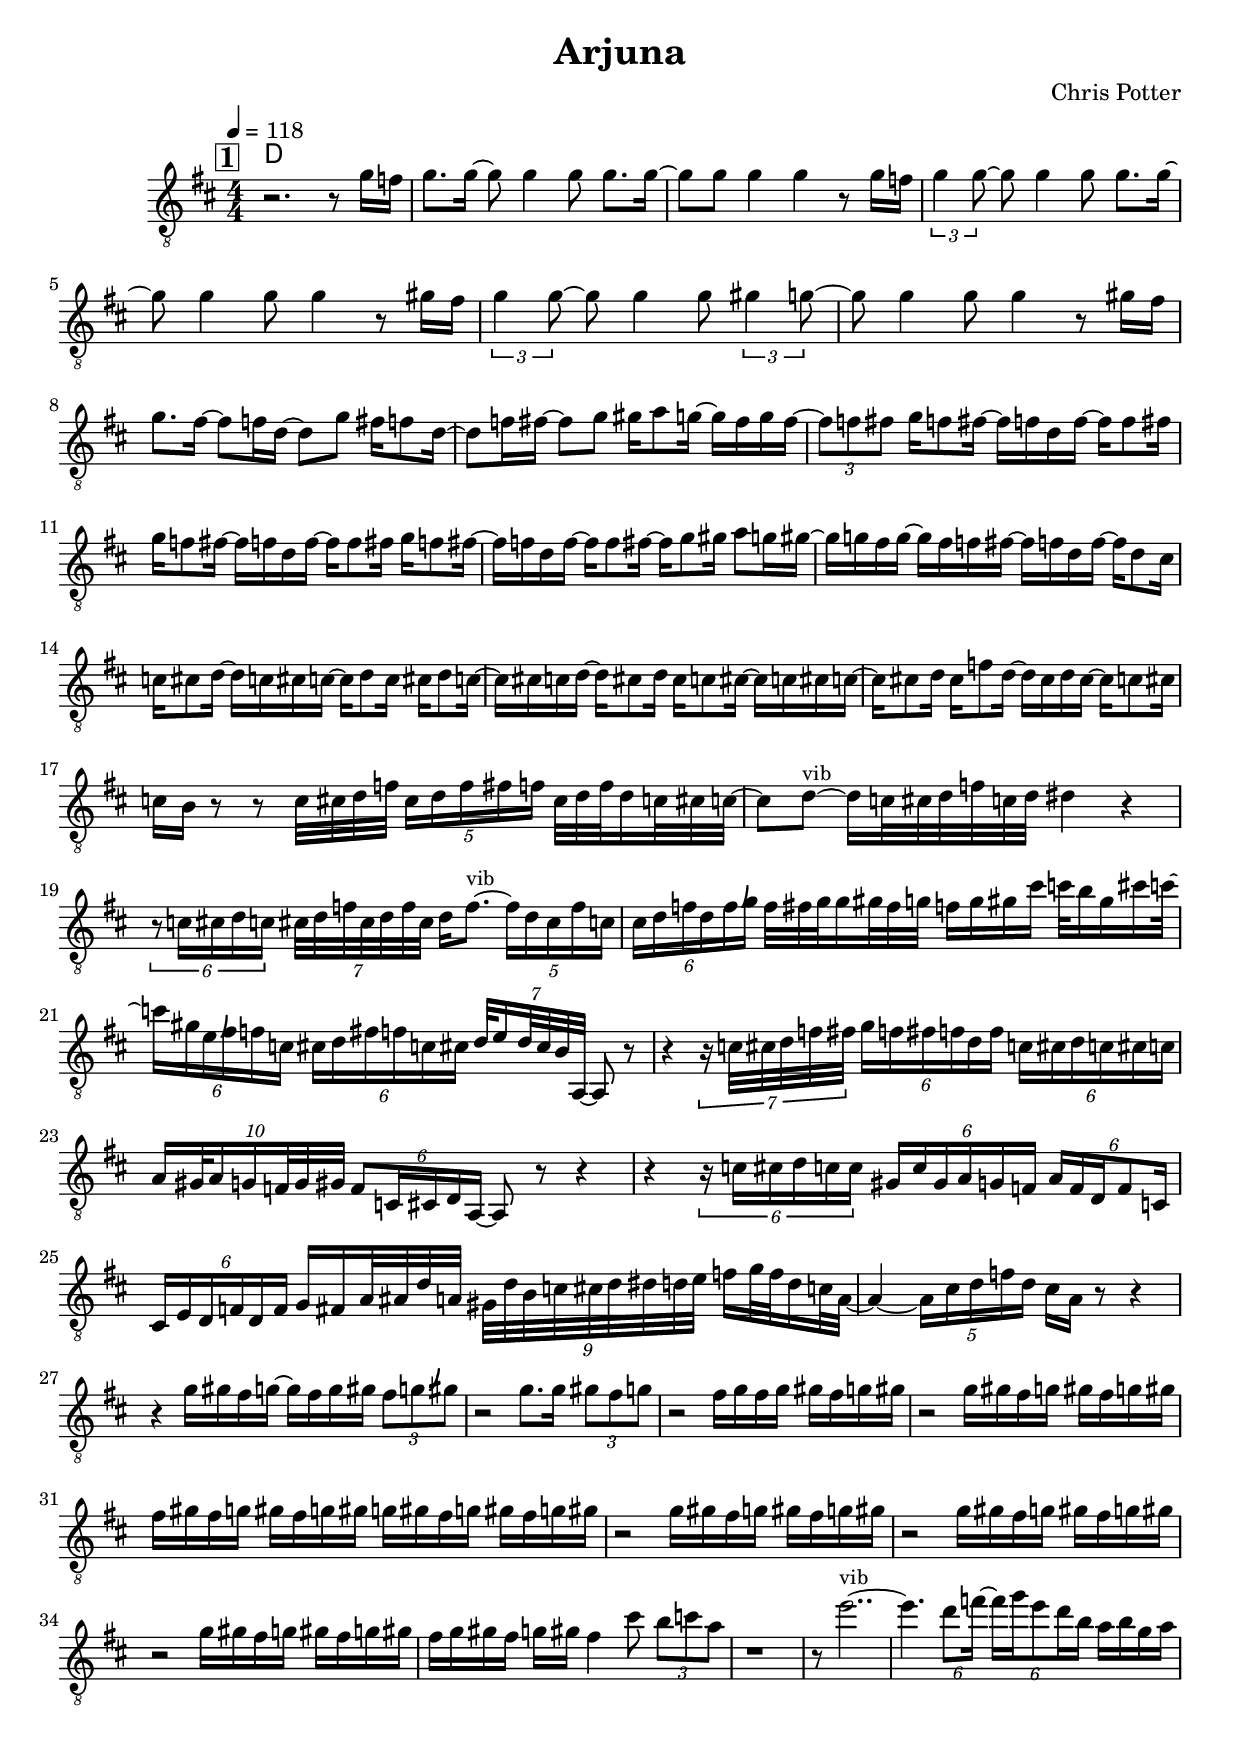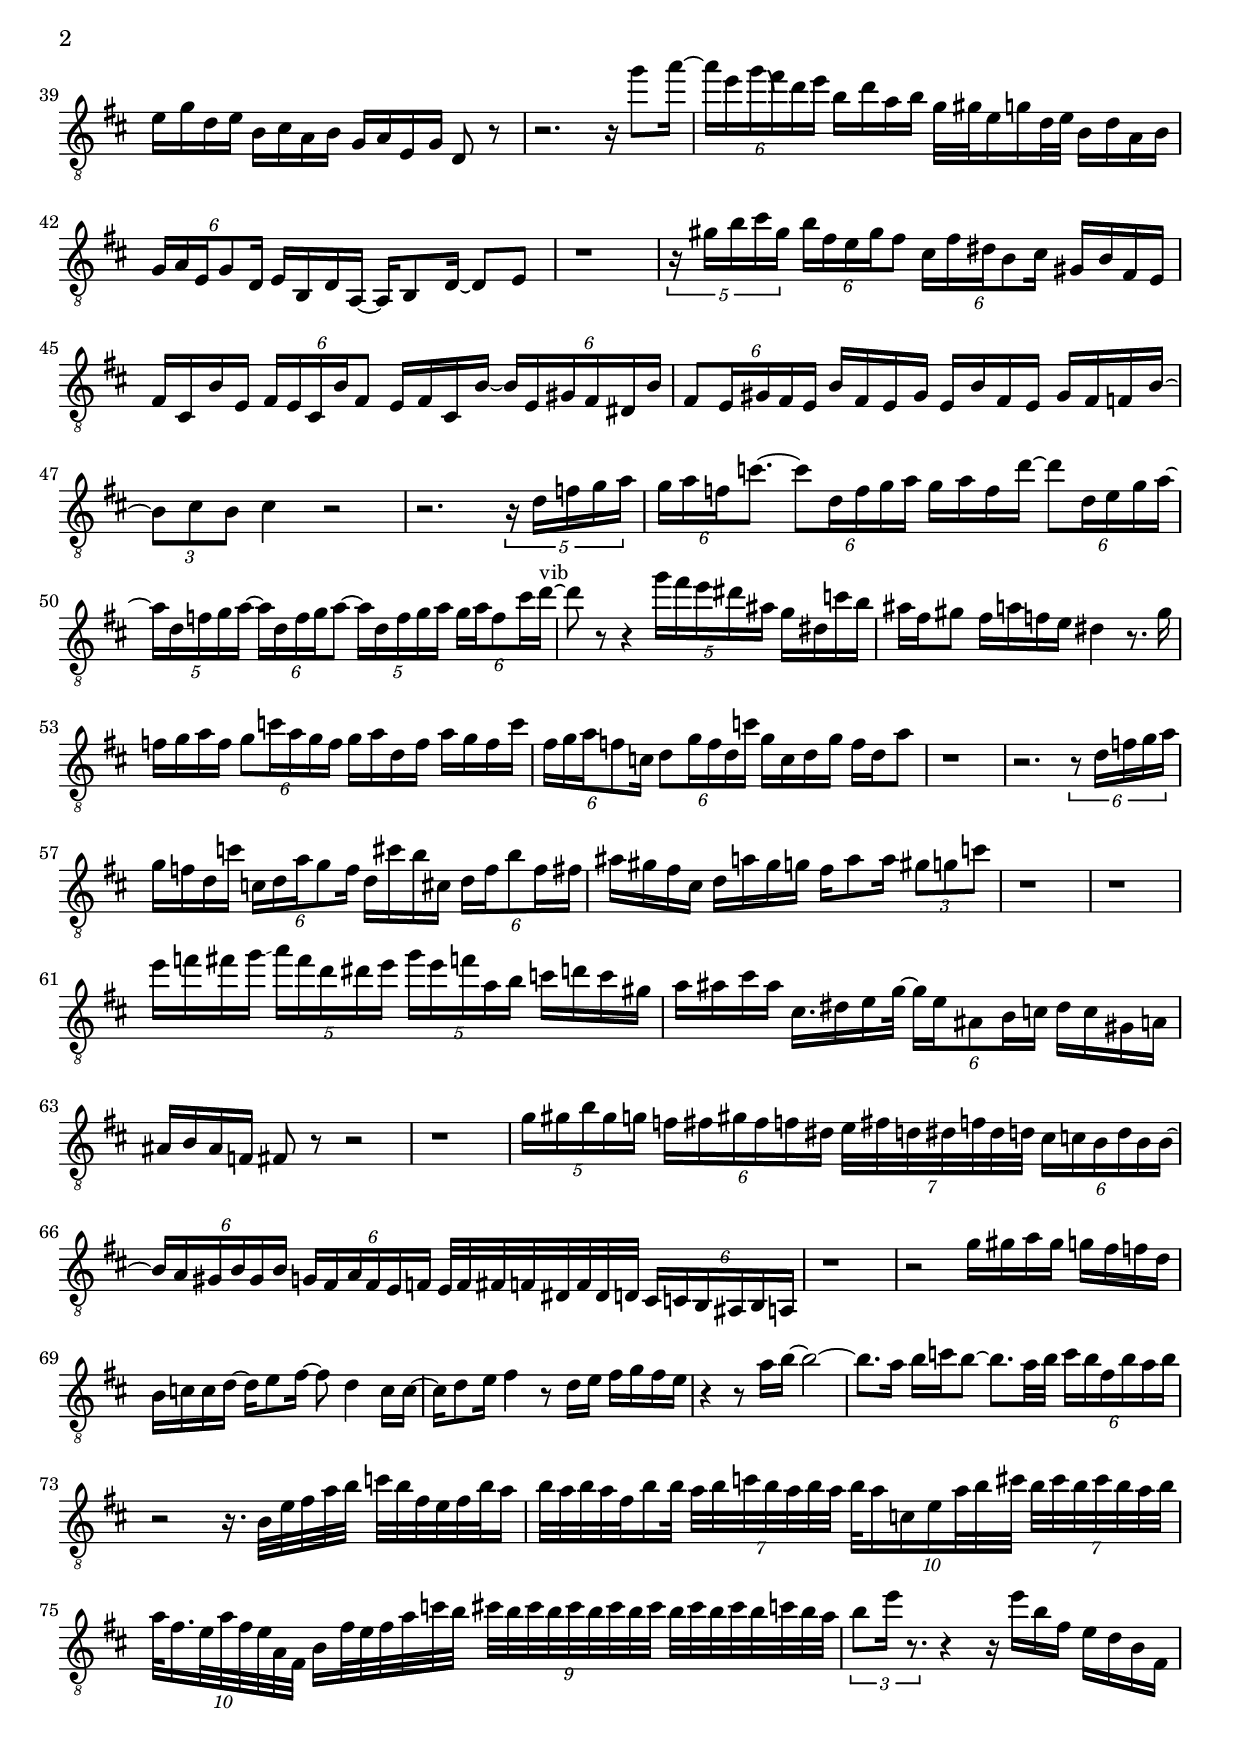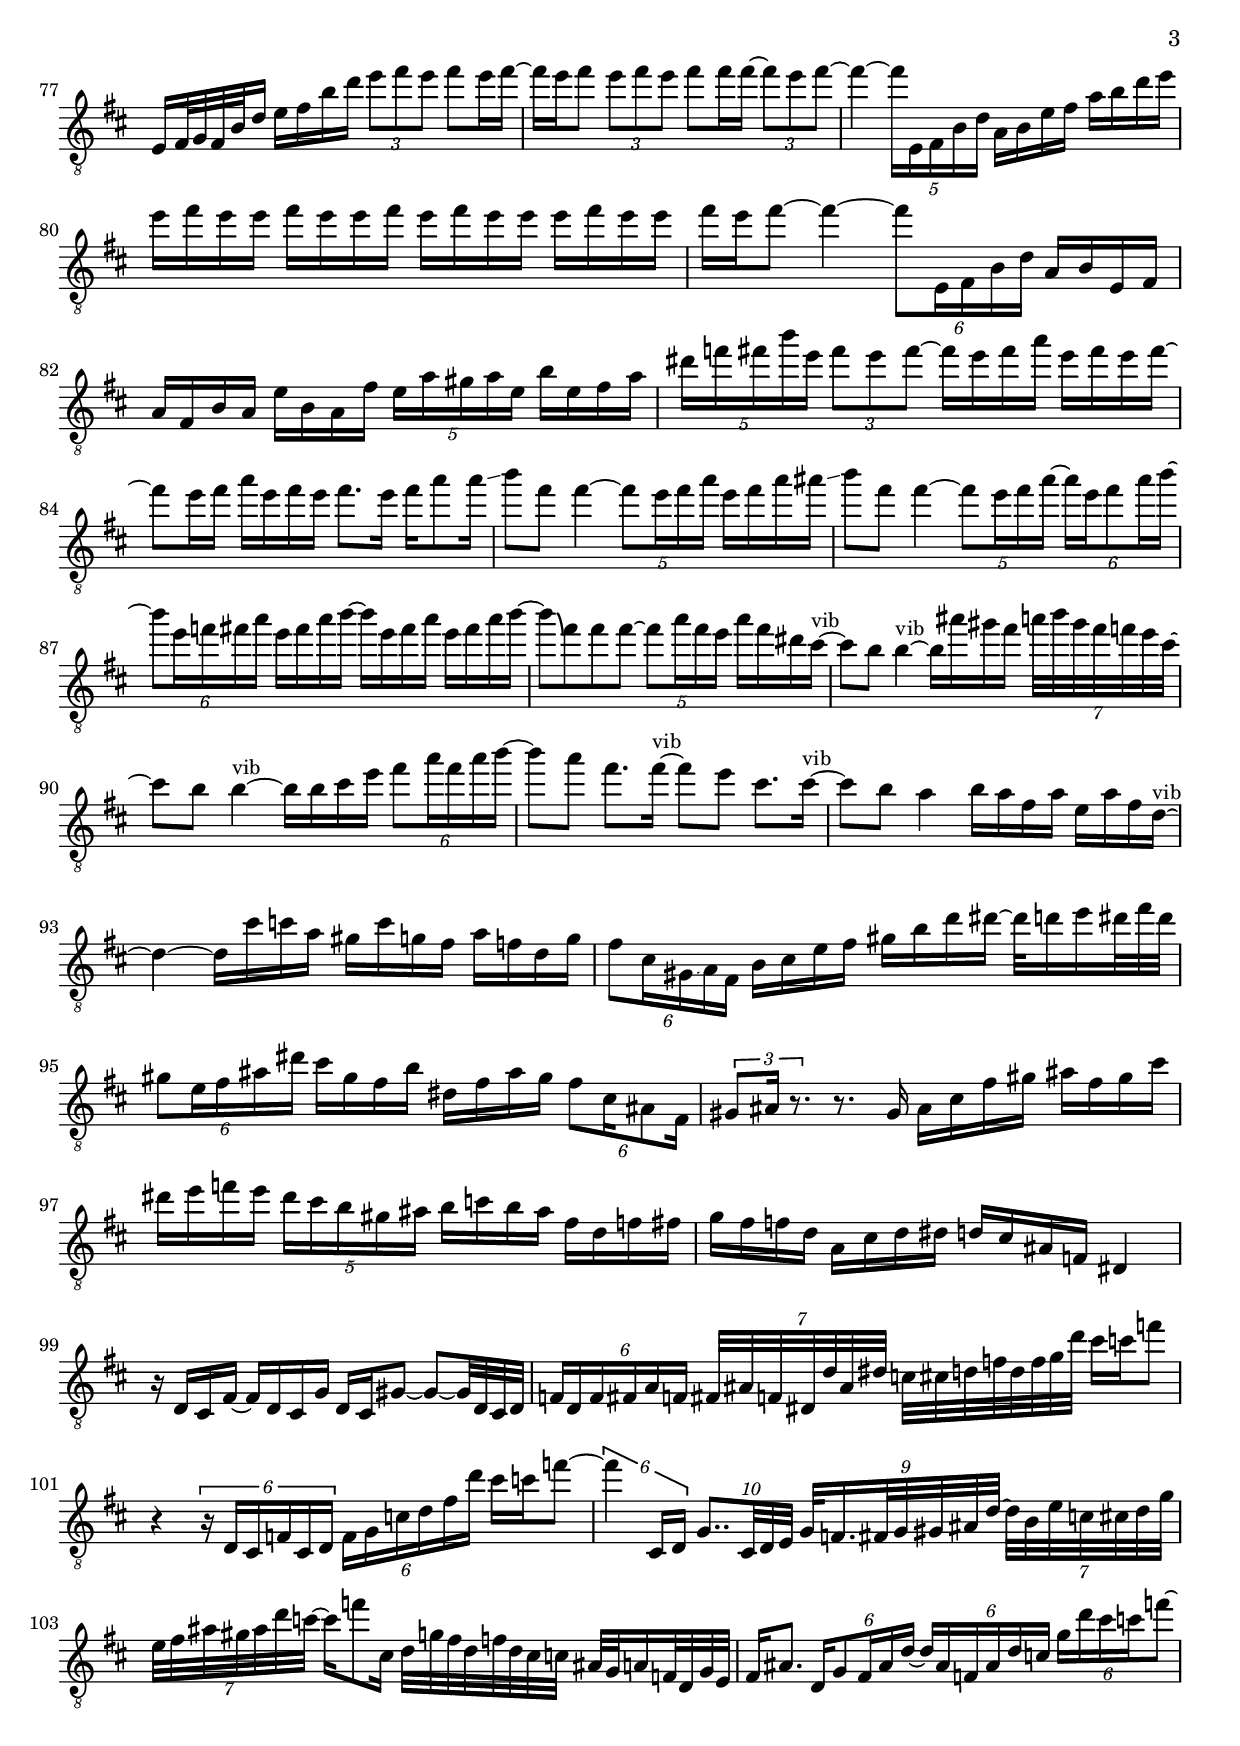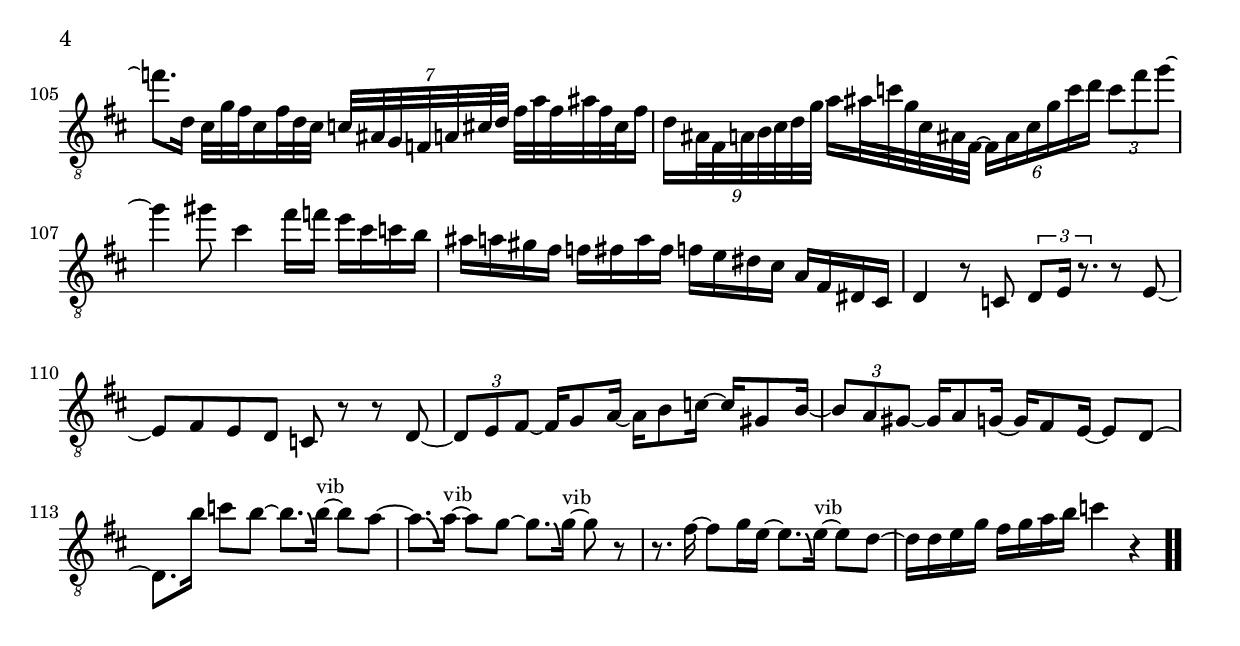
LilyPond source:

\version "2.13.2"

#(ly:set-option 'point-and-click #f)

\header {
  title = "Arjuna"
  composer = "Chris Potter"
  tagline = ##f
}
global =
{
    \override Staff.TimeSignature #'style = #'()
    \time 4/4
    \clef "treble_8"
    \key d \major
    \override Rest #'direction = #'0
    \override MultiMeasureRest #'staff-position = #0
}
\score
{
<<
    \transpose c' c'

    \new ChordNames { \chords {
      \set majorSevenSymbol = \markup { "maj7" }
      \set minorChordModifier = \markup { \char ##x2013 }
      
      | d1
      }
      }

    \new Staff
    <<
    \transpose c' c'

    {
      \global
  		%\override Score.MetronomeMark #'transparent = ##t
  		%\override Score.MetronomeMark #'stencil = ##f
  		
  		\override HorizontalBracket #'direction = #UP
  		\override HorizontalBracket #'bracket-flare = #'(0 . 0)
  		
  		\override TextSpanner #'dash-fraction = #1.0
  		\override TextSpanner #'bound-details #'left #'text = \markup{ \concat{\draw-line #'(0 . -1.0) \draw-line #'(1.0 . 0) }}
  		\override TextSpanner #'bound-details #'right #'text = \markup{ \concat{ \draw-line #'(1.0 . 0) \draw-line #'(0 . -1.0) }}
          \set Score.markFormatter = #format-mark-box-numbers


      \tempo 4 = 118
      \set Score.currentBarNumber = #1
     
      \bar "||" \mark \default r2. r8 g'16 f'16 
      | g'8. g'16~ g'8 g'4 g'8 g'8. g'16~ 
      | g'8 g'8 g'4 g'4 r8 g'16 f'16 
      | \tuplet 3/2 {g'4 g'8~} g'8 g'4 g'8 g'8. g'16~ 
      | g'8 g'4 g'8 g'4 r8 gis'16 fis'16 
      | \tuplet 3/2 {g'4 g'8~} g'8 g'4 g'8 \tuplet 3/2 {gis'4 g'8~} 
      | g'8 g'4 g'8 g'4 r8 gis'16 fis'16 
      | g'8. fis'16~ fis'8 f'16 d'16~ d'8 g'8 fis'16 f'8 d'16~ 
      | d'8 f'16 fis'16~ fis'8 g'8 gis'16 a'8 g'16~ g'16 fis'16 g'16 fis'16~ 
      | \tuplet 3/2 {fis'8 f'8 fis'8} g'16 f'8 fis'16~ fis'16 f'16 d'16 f'16~ f'16 f'8 fis'16 
      | g'16 f'8 fis'16~ fis'16 f'16 d'16 f'16~ f'16 f'8 fis'16 g'16 f'8 fis'16~ 
      | fis'16 f'16 d'16 f'16~ f'16 f'8 fis'16~ fis'16 g'8 gis'16 a'8 g'16 gis'16~ 
      | gis'16 g'16 fis'16 g'16~ g'16 fis'16 f'16 fis'16~ fis'16 f'16 d'16 f'16~ f'16 d'8 cis'16 
      | c'16 cis'8 d'16~ d'16 c'16 cis'16 c'16~ c'16 d'8 c'16 cis'16 d'8 c'16~ 
      | c'16 cis'16 c'16 d'16~ d'16 cis'8 d'16 cis'16 c'8 cis'16~ cis'16 c'16 cis'16 c'16~ 
      | c'16 cis'8 d'16 cis'16 f'8 d'16~ d'16 cis'16 d'16 cis'16~ cis'16 c'8 cis'16 
      | c'16 b16 r8 r8 c'32 cis'32 d'32 f'32 \tuplet 5/4 {cis'16 d'16 f'16 fis'16 f'16} cis'32 d'32 f'32 d'16 c'32 cis'32 c'32~ 
      | c'8 d'8~^\markup{\left-align \small vib} d'16 c'32 cis'32 d'32 f'32 c'32 d'32 dis'4 r4 
      | \tuplet 6/4 {r8 c'16 cis'16 d'16 c'16} \tuplet 7/8 {cis'32 d'32 f'32 cis'32 d'32 f'32 cis'32} d'16 f'8.~^\markup{\left-align \small vib} \tuplet 5/4 {f'16 d'16 cis'16 f'16 c'16} 
      | \tuplet 6/4 {cis'16 d'16 f'16 d'16 f'16\bendAfter #+4  g'16} f'32 fis'32 g'32 g'16 gis'32 fis'32 g'32 f'16 g'16 gis'16 cis''16 c''32 b'16 gis'16 cis''16 c''32~ 
      | \tuplet 6/4 {c''16 gis'16 e'16\bendAfter #+4  fis'16 f'16 c'16} \tuplet 6/4 {cis'16 d'16 fis'16 f'16 c'16 cis'16} \tuplet 7/8 {d'32 e'16 d'32 cis'32 b32 a,32~} a,8 r8 
      | r4 \tuplet 7/8 {r16 c'32 cis'32 d'32 f'32 fis'32} \tuplet 6/4 {g'16 f'16 fis'16 f'16 d'16 f'16} \tuplet 6/4 {c'16 cis'16 d'16 c'16 cis'16 c'16} 
      | \tuplet 10/8 {a16 gis32 a16 g16 f32 g32 gis32} \tuplet 6/4 {f8 c16 cis16 d16 a,16~} a,8 r8 r4 
      | r4 \tuplet 6/4 {r16 c'16 cis'16 d'16 c'16 c'16} \tuplet 6/4 {gis16 c'16 gis16 a16 g16 f16} \tuplet 6/4 {a16 f16 d16 f8 c16} 
      | \tuplet 6/4 {cis16 e16 d16 f16 d16 f16} g16 fis16 a32 ais32 d'32 a32 \tuplet 9/8 {gis32 d'32 b32 c'32 cis'32 d'32 dis'32 d'32 e'32} f'16 g'32 f'32 d'16 c'32 a32~ 
      | a4~ \tuplet 5/4 {a16 cis'16 d'16 f'16 d'16} cis'16 a16 r8 r4 
      | r4 g'16 gis'16 fis'16 g'16~ g'16 fis'16 g'16 gis'16 \tuplet 3/2 {fis'8 g'8\bendAfter #+4  gis'8} 
      | r2 g'8. g'16 \tuplet 3/2 {gis'8 fis'8 g'8} 
      | r2 fis'16 g'16 fis'16 g'16 gis'16 fis'16 g'16 gis'16 
      | r2 g'16 gis'16 fis'16 g'16 gis'16 fis'16 g'16 gis'16 
      | fis'16 gis'16 fis'16 g'16 gis'16 fis'16 g'16 gis'16 g'16 gis'16 fis'16 g'16 gis'16 fis'16 g'16 gis'16 
      | r2 g'16 gis'16 fis'16 g'16 gis'16 fis'16 g'16 gis'16 
      | r2 g'16 gis'16 fis'16 g'16 gis'16 fis'16 g'16 gis'16 
      | r2 g'16 gis'16 fis'16 g'16 gis'16 fis'16 g'16 gis'16 
      | fis'16 g'16 gis'16 fis'16 g'16 gis'16 fis'4 cis''8 \tuplet 3/2 {b'8 c''8 a'8} 
      | r1 
      | r8 e''2..~^\markup{\left-align \small vib} 
      | e''4. \tuplet 6/4 {d''8 f''16~} \tuplet 6/4 {f''16 g''16 e''8 d''16 b'16} a'16 b'16 g'16 a'16 
      | e'16 g'16 d'16 e'16 b16 cis'16 a16 b16 g16 a16 e16 g16 d8 r8 
      | r2. r16 g''8 a''16~ 
      | \tuplet 6/4 {a''16 e''16 g''16\bendAfter #-4  fis''16 d''16 e''16} b'16 d''16 a'16 b'16 g'32 gis'32 e'16 g'16 d'32 e'32 b16 d'16 a16 b16 
      | \tuplet 6/4 {g16 a16 e16 g8 d16} e16 b,16 d16 a,16~ a,16 b,8 d16~ d8 e8 
      | r1 
      | \tuplet 5/4 {r16 gis'16 b'16 cis''16 gis'16} \tuplet 6/4 {b'16 fis'16 e'16 gis'16 fis'8} \tuplet 6/4 {cis'16 fis'16 dis'16 b8 cis'16} gis16 b16 fis16 e16 
      | fis16 cis16 b16 e16 \tuplet 6/4 {fis16 e16 cis16 b16 fis8} e16 fis16 cis16 b16~ \tuplet 6/4 {b16 e16 gis16 fis16 dis16 b16} 
      | \tuplet 6/4 {fis8 e16 gis16 fis16 e16} b16 fis16 e16 gis16 e16 b16 fis16 e16 gis16 fis16 f16 b16~ 
      | \tuplet 3/2 {b8 cis'8 b8} cis'4 r2 
      | r2. \tuplet 5/4 {r16 d'16 f'16 g'16 a'16} 
      | \tuplet 6/4 {g'16 a'16 f'16 c''8.~} \tuplet 6/4 {c''8 d'16 f'16 g'16 a'16} g'16 a'16 f'16 d''16~ \tuplet 6/4 {d''8 d'16 e'16 g'16 a'16~} 
      | \tuplet 5/4 {a'16 d'16 f'16 g'16 a'16~} \tuplet 6/4 {a'16 d'16 f'16 g'16 a'8~} \tuplet 5/4 {a'16 d'16 f'16 g'16 a'16} \tuplet 6/4 {g'16 a'16 f'8 cis''16\glissando  d''16~^\markup{\left-align \small vib}} 
      | d''8 r8 r4 \tuplet 5/4 {g''16 fis''16 e''16 dis''16 ais'16} g'16 dis'16 c''16 b'16 
      | ais'16 fis'16 gis'8 fis'16 a'16 f'16 e'16 dis'4 r8. gis'16 
      | f'16 g'16 a'16 f'16 \tuplet 6/4 {g'8 c''16 a'16 g'16 f'16} g'16 a'16 d'16 f'16 a'16 g'16 f'16 c''16 
      | \tuplet 6/4 {fis'16 g'16 a'16 f'8 c'16} \tuplet 6/4 {d'8 g'16 f'16 d'16 c''16} g'16 c'16 d'16 g'16 f'16 d'16 a'8 
      | r1 
      | r2. \tuplet 6/4 {r8 d'16 f'16 g'16 a'16} 
      | g'16 f'16 d'16 c''16 \tuplet 6/4 {c'16 d'16 a'16 g'8 f'16} d'16 cis''16 b'16 cis'16 \tuplet 6/4 {d'16 f'16 b'8 f'16 fis'16} 
      | ais'16 gis'16 fis'16 cis'16 d'16 a'16 gis'16 g'16 fis'16 a'8 a'16 \tuplet 3/2 {gis'8 g'8 c''8} 
      | r1 
      | r1 
      | e''16 f''16 fis''16 g''16\glissando  \tuplet 5/4 {a''16 fis''16 d''16 dis''16 e''16} \tuplet 5/4 {g''16 e''16 f''16 a'16 b'16} c''16 d''16 c''16 gis'16 
      | a'16 ais'16 cis''16 ais'16 cis'16. dis'16 e'16 g'32~ \tuplet 6/4 {g'16 e'16 ais8 b16 c'16} dis'16 c'16 gis16 a16 
      | ais16 b16 ais16 f16 fis8 r8 r2 
      | r1 
      | \tuplet 5/4 {g'16 gis'16 b'16 gis'16 g'16} \tuplet 6/4 {f'16 fis'16 gis'16 fis'16 f'16 dis'16} \tuplet 7/8 {e'32 fis'32 d'32 dis'32 f'32 dis'32 d'32} \tuplet 6/4 {cis'16 c'16 b16 d'16 b16 b16~} 
      | \tuplet 6/4 {b16 a16 gis16 b16 gis16 b16} \tuplet 6/4 {g16 fis16 a16 fis16 e16 f16} e32 f32 fis32 f32 dis32 f32 dis32 d32 \tuplet 6/4 {cis16 c16 b,16 ais,16 b,16 a,16} 
      | r1 
      | r2 g'16 gis'16 a'16 gis'16 g'16 fis'16 f'16 d'16 
      | b16 c'16 c'16 d'16~ d'16 e'8 fis'16~ fis'8 d'4 c'16 c'16~ 
      | c'16 d'8 e'16 fis'4 r8 d'16 e'16 fis'16 g'16 fis'16 e'16 
      | r4 r8 a'16\glissando  b'16~ b'2~ 
      | b'8. a'16 b'16 c''16 b'8~ b'8. a'32 b'32 \tuplet 6/4 {c''16 b'16 fis'16 b'16 a'16 b'16} 
      | r2 r16. b32 e'32 fis'32 a'32 b'32 c''32 b'32 fis'32 e'32 fis'32 b'32 a'16 
      | b'32 a'32 b'32 a'32 fis'32 b'16 b'32 \tuplet 7/8 {a'32 b'32 c''32 b'32 a'32 b'32 a'32} \tuplet 10/8 {b'32 a'16 c'16 e'16 a'32 b'32 cis''32} \tuplet 7/8 {b'32 cis''32 b'32 cis''32 b'32 a'32 b'32} 
      | \tuplet 10/8 {a'32 fis'16. e'32 a'32 fis'32 e'32 a32 fis32} b16 fis'32 e'32 fis'32 a'32 c''32 b'32 \tuplet 9/8 {cis''32 b'32 cis''32 b'32 cis''32 b'32 cis''32 b'32 cis''32} b'32 cis''32 b'32 cis''32 b'32 c''32 b'32 a'32 
      | \tuplet 3/2 {b'8 e''16 r8.} r4 r16 e''16 b'16 fis'16 e'16 d'16 b16 fis16 
      | e16 fis32 g32 fis32 b32 d'16 e'16 fis'16 b'16 d''16 \tuplet 3/2 {e''8 fis''8 e''8} fis''8 e''16 fis''16~ 
      | fis''16 e''16 fis''8 \tuplet 3/2 {e''8 fis''8 e''8} fis''8 fis''16 fis''16~ \tuplet 3/2 {fis''8 e''8 fis''8~} 
      | fis''4~ \tuplet 5/4 {fis''16 e16 fis16 b16 d'16} a16 b16 e'16 fis'16 a'16 b'16 d''16 e''16 
      | e''16 fis''16 e''16 e''16 fis''16 e''16 e''16 fis''16 e''16 fis''16 e''16 e''16 e''16 fis''16 e''16 e''16 
      | fis''16 e''16 fis''8~ fis''4~ \tuplet 6/4 {fis''8 e16 fis16 b16 d'16} a16 b16 e16 fis16 
      | a16 fis16 b16 a16 e'16 b16 a16 fis'16 \tuplet 5/4 {e'16 a'16 gis'16 a'16 e'16} b'16 e'16 fis'16 a'16 
      | \tuplet 5/4 {dis''16 f''16\glissando  fis''16 b''16 e''16} \tuplet 3/2 {fis''8 e''8 fis''8~} fis''16 e''16 fis''16 a''16 e''16 fis''16 e''16 fis''16~ 
      | fis''8 e''16 fis''16 a''16 e''16 fis''16 e''16 fis''8. e''16 fis''16 a''8 a''16\glissando  
      | b''8 fis''8 fis''4~ \tuplet 5/4 {fis''8 e''16 fis''16 a''16} e''16 fis''16 a''16 ais''16\glissando  
      | b''8 fis''8 fis''4~ \tuplet 5/4 {fis''8 e''16 fis''16 a''16~} \tuplet 6/4 {a''16 e''16 fis''8 a''16 b''16~} 
      | \tuplet 6/4 {b''8 e''16 f''16 fis''16 a''16} e''16 fis''16 a''16 b''16~ b''16 e''16 fis''16 a''16 e''16 fis''16 a''16 b''16~ 
      | b''8\bendAfter #-4  fis''8 fis''8 fis''8~ \tuplet 5/4 {fis''8 a''16 fis''16 e''16} a''16 fis''16 dis''16 cis''16~^\markup{\left-align \small vib} 
      | cis''8 b'8 b'4~^\markup{\left-align \small vib} b'16 ais''16 gis''16 fis''16 \tuplet 7/8 {a''32\glissando  b''32 gis''32 fis''32 f''32 e''32 cis''32~} 
      | cis''8 b'8 b'4~^\markup{\left-align \small vib} b'16 b'16 cis''16 e''16 \tuplet 6/4 {fis''8 a''16 fis''16 a''16 b''16~} 
      | b''8 a''8 fis''8. fis''16~^\markup{\left-align \small vib} fis''8 e''8 cis''8. cis''16~^\markup{\left-align \small vib} 
      | cis''8 b'8 a'4 b'16 a'16 fis'16 a'16 e'16 a'16 fis'16 d'16~^\markup{\left-align \small vib} 
      | d'4~ d'16 cis''16 c''16 a'16 gis'16 c''16 g'16 fis'16 a'16 f'16 d'16 g'16 
      | \tuplet 6/4 {fis'8 cis'16 gis16\glissando  a16 fis16} b16 cis'16 e'16 fis'16 gis'16 b'16 d''16 dis''16~ dis''32 d''16 e''16 dis''32 fis''32 dis''32 
      | \tuplet 6/4 {gis'8 e'16 fis'16 ais'16 dis''16} cis''16 gis'16 fis'16 b'16 dis'16 fis'16 ais'16 gis'16 \tuplet 6/4 {fis'8 cis'16 ais8 fis16} 
      | \tuplet 3/2 {gis8 ais16 r8.} r8. gis16 ais16 cis'16 fis'16 gis'16 ais'16 fis'16 gis'16 cis''16 
      | dis''16 e''16 f''16 e''16 \tuplet 5/4 {dis''16 cis''16 b'16 gis'16 ais'16} b'16 c''16 b'16 ais'16 fis'16 d'16 f'16 fis'16 
      | g'16 fis'16 f'16 d'16 a16 cis'16 d'16 dis'16 d'16 cis'16 ais16 f16 dis4 
      | r16 d16 cis16 fis16~ fis16 d16 cis16 g16 d16 cis16 gis8~ gis8~ gis32 d32 cis32 d32 
      | \tuplet 6/4 {f16 d16 f16 fis16 a16 f16} \tuplet 7/8 {fis32 ais32 f32 dis32 d'32 ais32 dis'32} c'32 cis'32 d'32 f'32 d'32 f'32 g'32 d''32 cis''16 c''16 f''8 
      | r4 \tuplet 6/4 {r16 d16 cis16 f16 cis16 d16} \tuplet 6/4 {f16 g16 c'16 d'16 fis'16 d''16} cis''16 c''16 f''8~ 
      | \tuplet 6/4 {f''4 cis16 d16} \tuplet 10/8 {g8.. cis32 d32 e32} \tuplet 9/8 {g32 f16. fis32 g32 gis32 ais32 d'32~} \tuplet 7/8 {d'32 b32 e'32 c'32 cis'32 d'32 g'32} 
      | \tuplet 7/8 {e'32 fis'32 ais'32 gis'32 ais'32 d''32 c''32~} c''16 f''8 cis'16 d'32 g'32 fis'32 d'32 f'32 d'32 cis'32 c'32 ais32 g32 a16 f32 d32 g32 e32 
      | fis16 ais8. \tuplet 6/4 {d16 g8 fis16 ais16 d'16~} \tuplet 6/4 {d'16 ais16 f16 ais16 d'16 c'16} \tuplet 6/4 {g'16 d''16 cis''16 c''16 f''8~} 
      | f''8. d'16 cis'32 g'32 fis'32 cis'16 fis'32 d'32 cis'32 \tuplet 7/8 {c'32 ais32 g32 f32 a32 cis'32 d'32} fis'32 a'32 fis'32 ais'32 fis'32 cis'32 fis'16 
      | \tuplet 9/8 {d'16 ais32 fis32 a32 b32 cis'32 d'32 g'32} a'16 ais'32 c''32 g'32 cis'32 ais32 fis32~ \tuplet 6/4 {fis16 ais16 cis'16 g'16 c''16 d''16} \tuplet 3/2 {c''8 fis''8 g''8~} 
      | g''4 gis''8 cis''4 fis''16 f''16 e''16 cis''16 c''16 b'16 
      | ais'16 a'16 gis'16 fis'16 f'16 fis'16 a'16 fis'16 f'16 e'16 dis'16 cis'16 a16 fis16 dis16 cis16 
      | d4 r8 c8 \tuplet 3/2 {d8 e16 r8.} r8 e8~ 
      | e8 fis8 e8 d8 c8 r8 r8 d8~ 
      | \tuplet 3/2 {d8 e8 fis8~} fis16 g8 a16~ a16 b8 c'16~ c'16 gis8 b16~ 
      | \tuplet 3/2 {b8 a8 gis8~} gis16 a8 g16~ g16 fis8 e16~ e8 d8~ 
      | d8. b'16 c''8 b'8~ b'8.\bendAfter #-4  b'16~^\markup{\left-align \small vib} b'8 a'8~ 
      | a'8.\bendAfter #-4  a'16~^\markup{\left-align \small vib} a'8 g'8~ g'8.\bendAfter #-4  g'16~^\markup{\left-align \small vib} g'8 r8 
      | r8. fis'16~ fis'8 g'16 e'16~ e'8.\bendAfter #-4  e'16~^\markup{\left-align \small vib} e'8 d'8~ 
      | d'16 d'16 e'16 g'16 fis'16 g'16 a'16 b'16 c''4 r4\bar  ".."
    }
    >>
>>    
}
